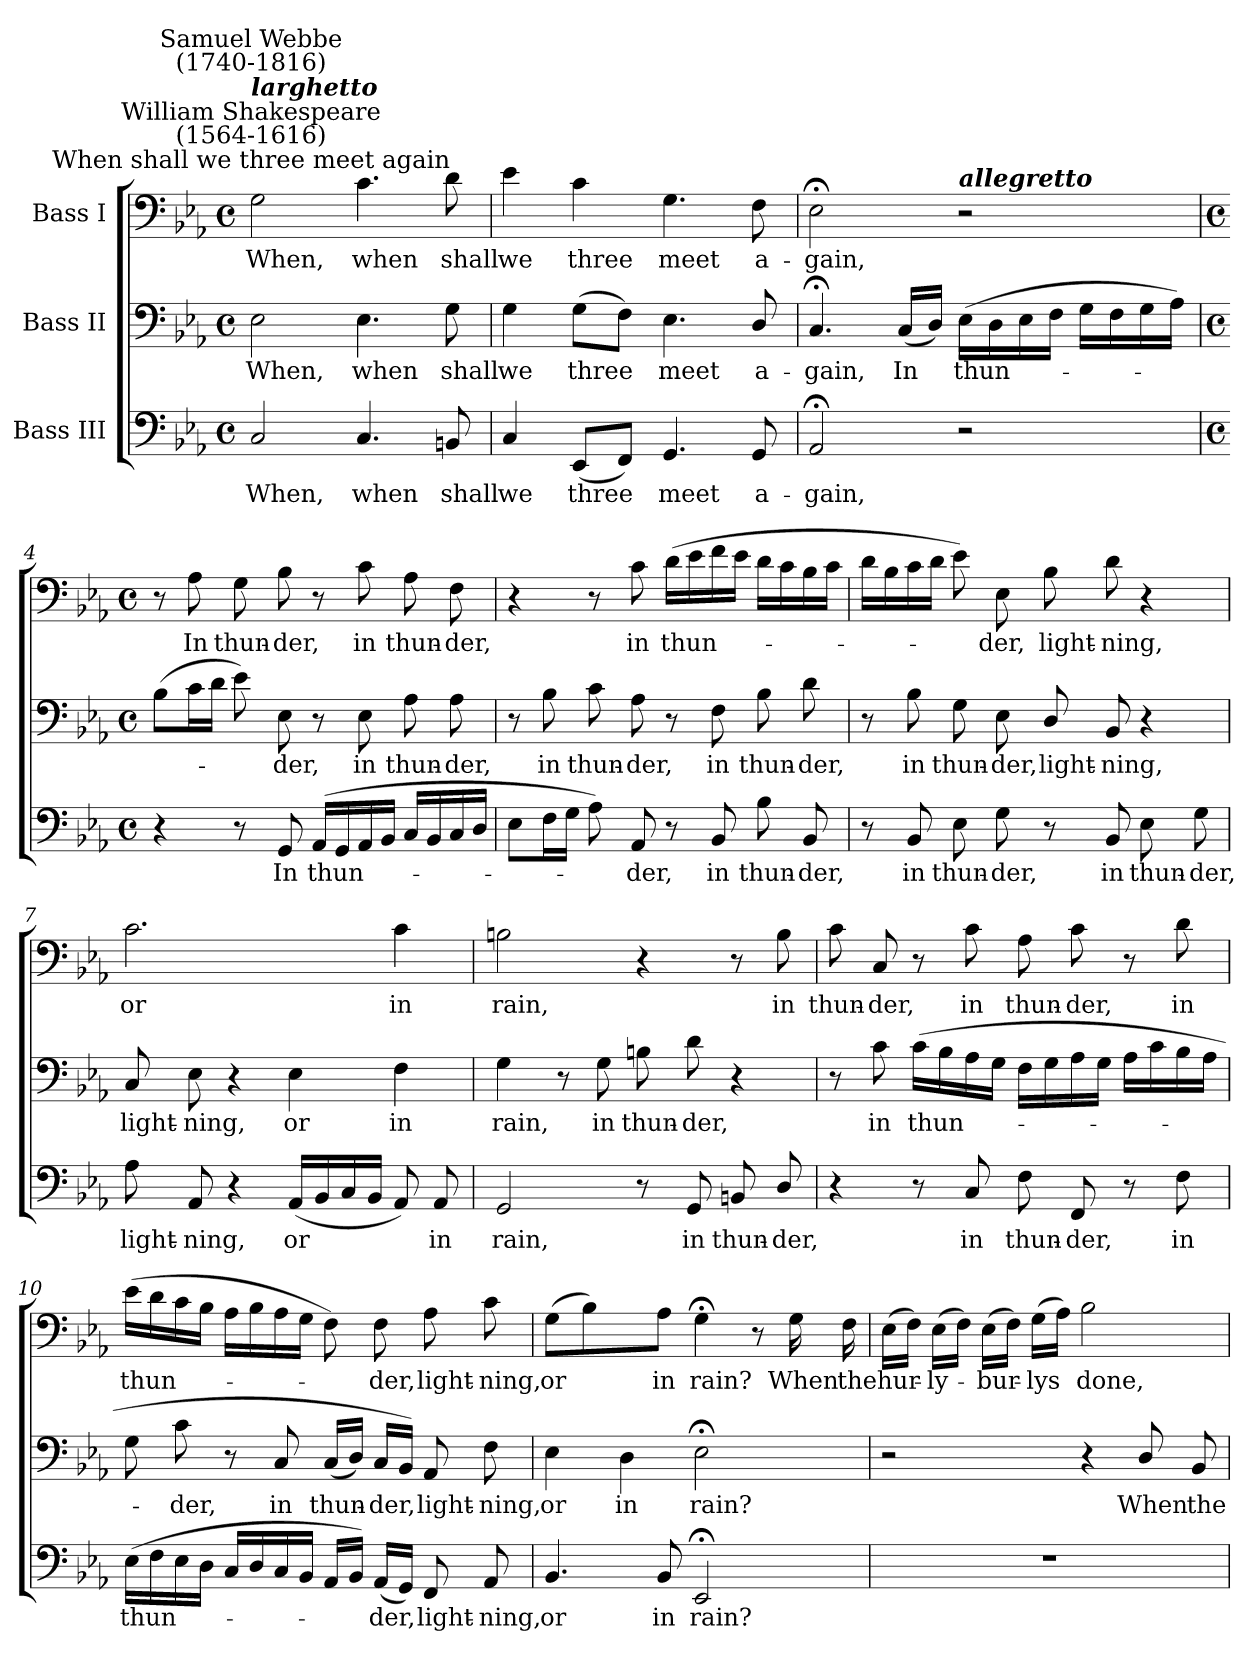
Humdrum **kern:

**kern	**text	**kern	**text	**kern	**text
*part3	*part3	*part2	*part2	*part1	*part1
*staff3	*staff3	*staff2	*staff2	*staff1	*staff1
*I"Bass III	*	*I"Bass II	*	*I"Bass I	*
*clefF4	*	*clefF4	*	*clefF4	*
*k[b-e-a-]	*	*k[b-e-a-]	*	*k[b-e-a-]	*
*E-:	*	*E-:	*	*E-:	*
*M4/4	*	*M4/4	*	*M4/4	*
*met(c)	*	*met(c)	*	*met(c)	*
=1	=1	=1	=1	=1	=1
!	!	!	!	!LO:TX:a:cj:t=When shall we three meet again	!
!	!	!	!	!LO:TX:a:cj:t=William Shakespeare\n(1564-1616)	!
!	!	!	!	!LO:TX:a:Bi:t=larghetto	!
!	!	!	!	!LO:TX:a:cj:t=Samuel Webbe\n(1740-1816)	!
!	!LO:LY:b	!	!LO:LY:b	!	!LO:LY:b
2C	When,	2E-	When,	2G	When,
!	!LO:LY:b	!	!LO:LY:b	!	!LO:LY:b
4.C	when	4.E-	when	4.c	when
!	!LO:LY:b	!	!LO:LY:b	!	!LO:LY:b
8BBn	shall	8G	shall	8d	shall
=2	=2	=2	=2	=2	=2
!	!LO:LY:b	!	!LO:LY:b	!	!LO:LY:b
4C	we	4G	we	4e-	we
!	!LO:LY:b	!	!LO:LY:b	!	!LO:LY:b
(<8EE-L	three	(>8GL	three	4c	three
8FFJ)	.	8FJ)	.	.	.
!	!LO:LY:b	!	!LO:LY:b	!	!LO:LY:b
4.GG	meet	4.E-	meet	4.G	meet
!	!LO:LY:b	!	!LO:LY:b	!	!LO:LY:b
8GG	a-	8D/	a-	8F	a-
=3	=3	=3	=3	=3	=3
!	!LO:LY:b	!	!LO:LY:b	!	!LO:LY:b
2AA-;<	-gain,	4.C;<	-gain,	2E-;<	-gain,
!	!	!	!LO:LY:b	!	!
.	.	(<16CLL	In	.	.
.	.	16DJJ)	.	.	.
!	!	!	!	!LO:TX:a:Bi:t=allegretto	!
!	!	!	!LO:LY:b	!	!
2r	.	(>16E-LL	thun-	2r	.
.	.	16D	.	.	.
.	.	16E-	.	.	.
.	.	16FJJ	.	.	.
.	.	16GLL	.	.	.
.	.	16F	.	.	.
.	.	16G	.	.	.
.	.	16A-JJ)	.	.	.
!!LO:LB:g=z
=4	=4	=4	=4	=4	=4
*M4/4	*	*M4/4	*	*M4/4	*
*met(c)	*	*met(c)	*	*met(c)	*
4r	.	(>8B-L	.	8r	.
!	!	!	!	!	!LO:LY:b
.	.	16cL	.	8A-	In
.	.	16dJJ	.	.	.
!	!	!	!	!	!LO:LY:b
8r	.	8e-)	.	8G	thun-
!	!LO:LY:b	!	!LO:LY:b	!	!LO:LY:b
8GG	In	8E-	der,	8B-	-der,
!	!LO:LY:b	!	!	!	!
(>16AA-LL	thun-	8r	.	8r	.
16GG	.	.	.	.	.
!	!	!	!LO:LY:b	!	!LO:LY:b
16AA-	.	8E-	in	8c	in
16BB-JJ	.	.	.	.	.
!	!	!	!LO:LY:b	!	!LO:LY:b
16CLL	.	8A-	thun-	8A-	thun-
16BB-	.	.	.	.	.
!	!	!	!LO:LY:b	!	!LO:LY:b
16C	.	8A-	-der,	8F	-der,
16DJJ	.	.	.	.	.
=5	=5	=5	=5	=5	=5
8E-L	.	8r	.	4r	.
!	!	!	!LO:LY:b	!	!
16FL	.	8B-	in	.	.
16GJJ	.	.	.	.	.
!	!	!	!LO:LY:b	!	!
8A-)	.	8c	thun-	8r	.
!	!LO:LY:b	!	!LO:LY:b	!	!LO:LY:b
8AA-	der,	8A-	-der,	8c	in
!	!	!	!	!	!LO:LY:b
8r	.	8r	.	(>16dLL	thun-
.	.	.	.	16e-	.
!	!LO:LY:b	!	!LO:LY:b	!	!
8BB-	in	8F	in	16f	.
.	.	.	.	16e-JJ	.
!	!LO:LY:b	!	!LO:LY:b	!	!
8B-	thun-	8B-	thun-	16dLL	.
.	.	.	.	16c	.
!	!LO:LY:b	!	!LO:LY:b	!	!
8BB-	-der,	8d	-der,	16B-	.
.	.	.	.	16cJJ	.
=6	=6	=6	=6	=6	=6
8r	.	8r	.	16dLL	.
.	.	.	.	16B-	.
!	!LO:LY:b	!	!LO:LY:b	!	!
8BB-	in	8B-	in	16c	.
.	.	.	.	16dJJ	.
!	!LO:LY:b	!	!LO:LY:b	!	!
8E-	thun-	8G	thun-	8e-)	.
!	!LO:LY:b	!	!LO:LY:b	!	!LO:LY:b
8G	-der,	8E-	-der,	8E-	der,
!	!	!	!LO:LY:b	!	!LO:LY:b
8r	.	8D/	light-	8B-	light-
!	!LO:LY:b	!	!LO:LY:b	!	!LO:LY:b
8BB-	in	8BB-	-ning,	8d	-ning,
!	!LO:LY:b	!	!	!	!
8E-	thun-	4r	.	4r	.
!	!LO:LY:b	!	!	!	!
8G	-der,	.	.	.	.
!!LO:LB:g=z
=7	=7	=7	=7	=7	=7
!	!LO:LY:b	!	!LO:LY:b	!	!LO:LY:b
8A-\	light-	8C	light-	2.c	or
!	!LO:LY:b	!	!LO:LY:b	!	!
8AA-/	-ning,	8E-	-ning,	.	.
4r	.	4r	.	.	.
!	!LO:LY:b	!	!LO:LY:b	!	!
(<16AA-LL	or	4E-	or	.	.
16BB-	.	.	.	.	.
16C	.	.	.	.	.
16BB-JJ	.	.	.	.	.
!	!	!	!LO:LY:b	!	!LO:LY:b
8AA-)	.	4F	in	4c	in
!	!LO:LY:b	!	!	!	!
8AA-	in	.	.	.	.
=8	=8	=8	=8	=8	=8
!	!LO:LY:b	!	!LO:LY:b	!	!LO:LY:b
2GG	rain,	4G	rain,	2Bn	rain,
.	.	8r	.	.	.
!	!	!	!LO:LY:b	!	!
.	.	8G	in	.	.
!	!	!	!LO:LY:b	!	!
8r	.	8Bn	thun-	4r	.
!	!LO:LY:b	!	!LO:LY:b	!	!
8GG	in	8d	-der,	.	.
!	!LO:LY:b	!	!	!	!
8BBn	thun-	4r	.	8r	.
!	!LO:LY:b	!	!	!	!LO:LY:b
8D/	-der,	.	.	8B	in
=9	=9	=9	=9	=9	=9
!	!	!	!	!	!LO:LY:b
4r	.	8r	.	8c	thun-
!	!	!	!LO:LY:b	!	!LO:LY:b
.	.	8c	in	8C	-der,
!	!	!	!LO:LY:b	!	!
8r	.	(<16cLL	thun-	8r	.
.	.	16B-	.	.	.
!	!LO:LY:b	!	!	!	!LO:LY:b
8C	in	16A-	.	8c	in
.	.	16GJJ	.	.	.
!	!LO:LY:b	!	!	!	!LO:LY:b
8F	thun-	16FLL	.	8A-	thun-
.	.	16G	.	.	.
!	!LO:LY:b	!	!	!	!LO:LY:b
8FF	-der,	16A-	.	8c	-der,
.	.	16GJJ	.	.	.
8r	.	16A-LL	.	8r	.
.	.	16c	.	.	.
!	!LO:LY:b	!	!	!	!LO:LY:b
8F	in	16B-	.	8d	in
.	.	16A-JJ	.	.	.
!!LO:LB:g=z
=10	=10	=10	=10	=10	=10
!	!LO:LY:b	!	!	!	!LO:LY:b
(>16E-LL	thun-	8G	.	(>16e-LL	thun-
16F	.	.	.	16d	.
!	!	!	!LO:LY:b	!	!
16E-	.	8c	der,	16c	.
16DJJ	.	.	.	16B-JJ	.
16CLL	.	8r	.	16A-LL	.
16D	.	.	.	16B-	.
!	!	!	!LO:LY:b	!	!
16C	.	8C	in	16A-	.
16BB-JJ	.	.	.	16GJJ	.
!	!	!	!LO:LY:b	!	!
16AA-LL	.	(<16CLL	thun-	8F)	.
16BB-JJ)	.	16DJJ)	.	.	.
!	!LO:LY:b	!	!LO:LY:b	!	!LO:LY:b
(<16AA-LL	der,	16CLL	der,	8F	der,
16GGJJ)	.	16BB-JJ)	.	.	.
!	!LO:LY:b	!	!LO:LY:b	!	!LO:LY:b
8FF	light-	8AA-	light-	8A-	light-
!	!LO:LY:b	!	!LO:LY:b	!	!LO:LY:b
8AA-	-ning,	8F	-ning,	8c	-ning,
=11	=11	=11	=11	=11	=11
!	!LO:LY:b	!	!LO:LY:b	!	!LO:LY:b
4.BB-	or	4E-	or	(>8GL	or
.	.	.	.	4B-)	.
!	!	!	!LO:LY:b	!	!
.	.	4D	in	.	.
!	!LO:LY:b	!	!	!	!LO:LY:b
8BB-	in	.	.	8A-J	in
!	!LO:LY:b	!	!LO:LY:b	!	!LO:LY:b
2EE-;<	rain?	2E-;<	rain?	4G;<	rain?
.	.	.	.	8r	.
!	!	!	!	!	!LO:LY:b
.	.	.	.	16G	When
!	!	!	!	!	!LO:LY:b
.	.	.	.	16F	the
!!LO:LB:g=z
=12	=12	=12	=12	=12	=12
!	!	!	!	!	!LO:LY:b
1r	.	2r	.	(>16E-LL	hur-
.	.	.	.	16FJJ)	.
!	!	!	!	!	!LO:LY:b
.	.	.	.	(>16E-LL	ly-
.	.	.	.	16FJJ)	.
!	!	!	!	!	!LO:LY:b
.	.	.	.	(>16E-LL	bur-
.	.	.	.	16FJJ)	.
!	!	!	!	!	!LO:LY:b
.	.	.	.	(>16GLL	lys
.	.	.	.	16A-JJ)	.
!	!	!	!	!	!LO:LY:b
.	.	4r	.	2B-	done,
!	!	!	!LO:LY:b	!	!
.	.	8D/	When	.	.
!	!	!	!LO:LY:b	!	!
.	.	8BB-	the	.	.
=	=	=	=	=	=
*-	*-	*-	*-	*-	*-
